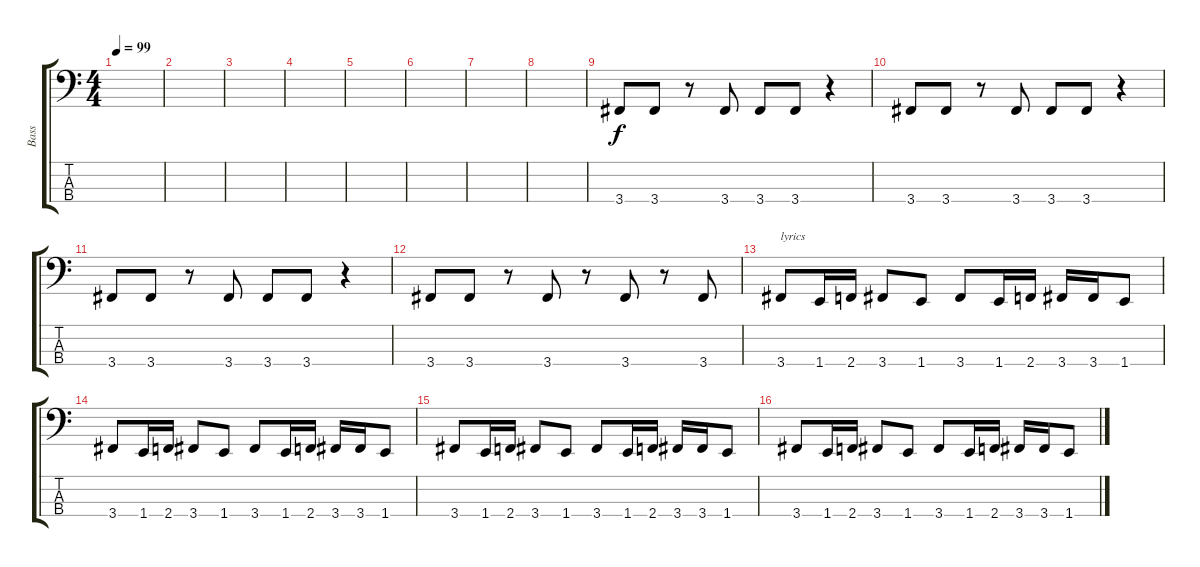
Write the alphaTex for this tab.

\track ("Bass" "Bass") {instrument electricbassfinger}
\staff {score tabs}
\tuning (Gb2 Db2 Ab1 Eb1) {hide}
\ts (4 4)
\tempo 99
\clef f4
\ks c
|
|
|
|
|
|
|
|
3.4.8 3.4.8 r.8 3.4.8 3.4.8 3.4.8 r.4 |
3.4.8 3.4.8 r.8 3.4.8 3.4.8 3.4.8 r.4 |
3.4.8 3.4.8 r.8 3.4.8 3.4.8 3.4.8 r.4 |
3.4.8 3.4.8 r.8 3.4.8 r.8 3.4.8 r.8 3.4.8 |
3.4.8{txt "lyrics"} 1.4.16 2.4.16 3.4.8 1.4.8 3.4.8 1.4.16 2.4.16 3.4.16 3.4.16 1.4.8 |
3.4.8 1.4.16 2.4.16 3.4.8 1.4.8 3.4.8 1.4.16 2.4.16 3.4.16 3.4.16 1.4.8 |
3.4.8 1.4.16 2.4.16 3.4.8 1.4.8 3.4.8 1.4.16 2.4.16 3.4.16 3.4.16 1.4.8 |
3.4.8 1.4.16 2.4.16 3.4.8 1.4.8 3.4.8 1.4.16 2.4.16 3.4.16 3.4.16 1.4.8
